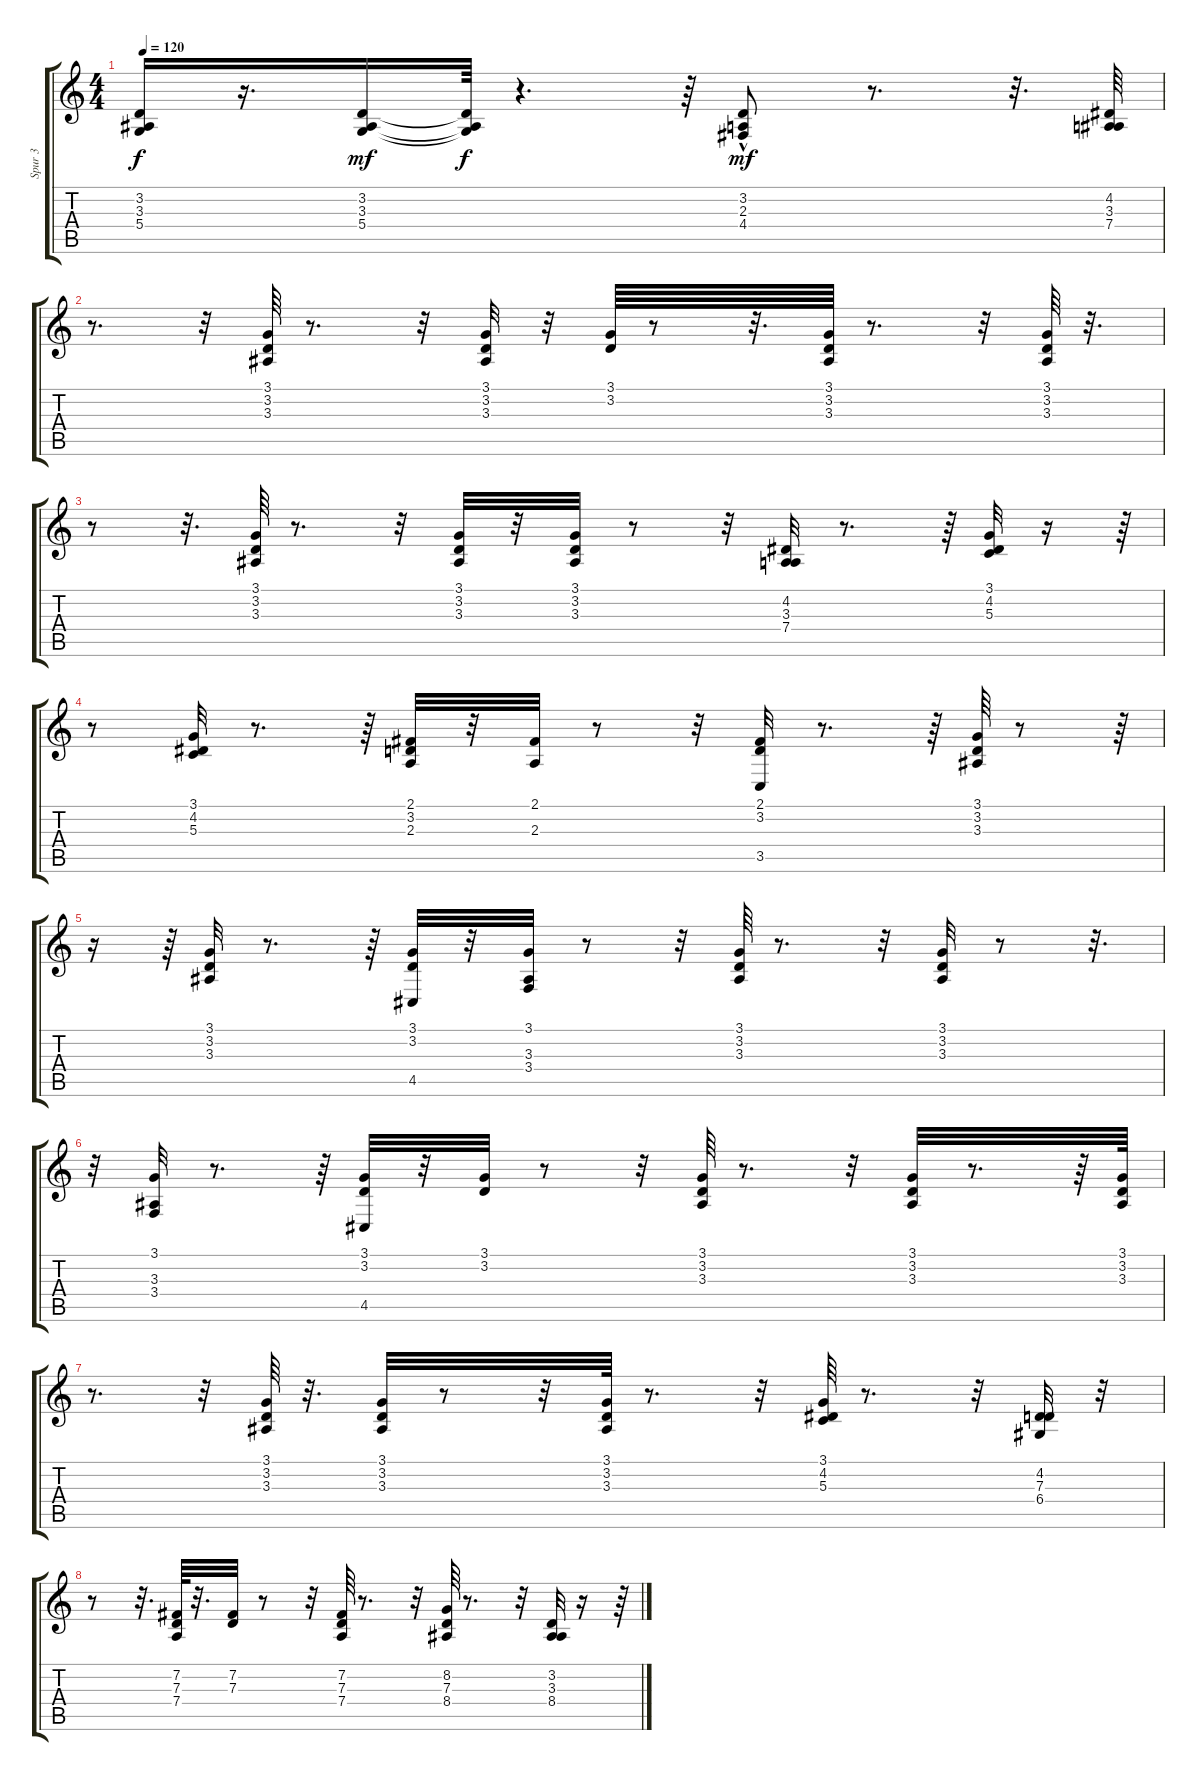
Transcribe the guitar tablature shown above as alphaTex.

\track ("Spur 3" "Spur 3") {instrument clavinet}
\staff {score tabs}
\tuning (E4 B3 G3 D3 A2 E2) {hide}
\ts (4 4)
\tempo 120
\clef g2
\ks c
(3.2{t} 3.3{t} 5.4{t}).16{dy f} r.16{d} (3.2 3.3 5.4).16{dy mf} (3.2{t} 3.3{t} 5.4{t}).64{dy f} r.4{d} r.64 (3.2 2.3 4.4{hac}).8{dy mf} r.8{d} r.32{d} (4.2 3.3 7.4).64 |
r.8{d} r.32 (3.1 3.2 3.3).64 r.8{d} r.32 (3.1 3.2 3.3).32 r.32 (3.1 3.2).64 r.8 r.32{d} (3.1 3.2 3.3).64 r.8{d} r.32 (3.1 3.2 3.3).64 r.32{d} |
r.8 r.32{d} (3.1 3.2 3.3).64 r.8{d} r.32 (3.1 3.2 3.3).32 r.32 (3.1 3.2 3.3).32 r.8 r.32 (4.2 3.3 7.4).32 r.8{d} r.64 (3.1 4.2 5.3).32 r.16 r.64 |
r.8 (3.1 4.2 5.3).32 r.8{d} r.64 (2.1 3.2 2.3).32 r.32 (2.1 2.3).32 r.8 r.32 (2.1 3.2 3.5).32 r.8{d} r.64 (3.1 3.2 3.3).64 r.8 r.64 |
r.16 r.64 (3.1 3.2 3.3).32 r.8{d} r.64 (3.1 3.2 4.5).32 r.32 (3.1 3.3 3.4).32 r.8 r.32 (3.1 3.2 3.3).64 r.8{d} r.32 (3.1 3.2 3.3).32 r.8 r.32{d} |
r.32 (3.1 3.3 3.4).32 r.8{d} r.64 (3.1 3.2 4.5).32 r.32 (3.1 3.2).32 r.8 r.32 (3.1 3.2 3.3).64 r.8{d} r.32 (3.1 3.2 3.3).32 r.8{d} r.64 (3.1 3.2 3.3).64 |
r.8{d} r.32 (3.1 3.2 3.3).64 r.32{d} (3.1 3.2 3.3).32 r.8 r.32 (3.1 3.2 3.3).64 r.8{d} r.32 (3.1 4.2 5.3).64 r.8{d} r.32 (4.2 7.3 6.4).32 r.32 |
r.8 r.32{d} (7.2 7.3 7.4).64 r.32{d} (7.2 7.3).32 r.8 r.32 (7.2 7.3 7.4).64 r.8{d} r.32 (8.2 7.3 8.4).64 r.8{d} r.32 (3.2 3.3 8.4).32 r.16 r.64
